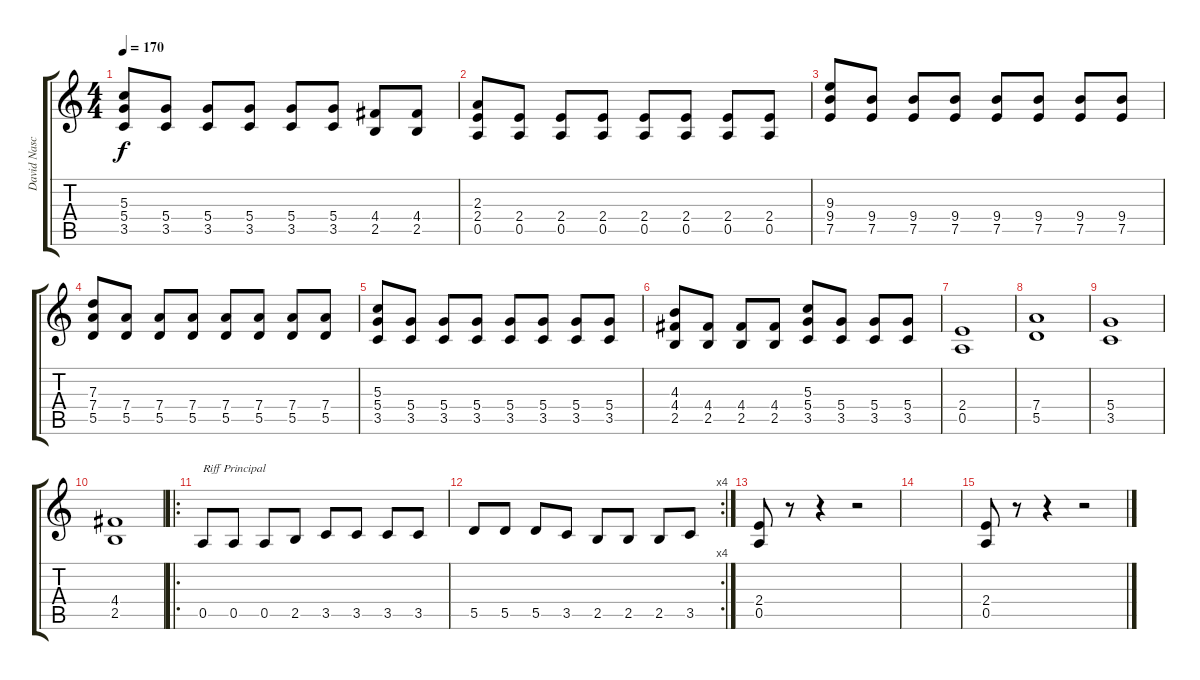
\track ("David Nascimento" "David Nasc") {instrument distortionguitar}
\staff {score tabs}
\tuning (E4 B3 G3 D3 A2 E2) {hide}
\ts (4 4)
\tempo 170
\clef g2
\ks c
(5.3 5.4 3.5).8{dy f} (5.4 3.5).8 (5.4 3.5).8 (5.4 3.5).8 (5.4 3.5).8 (5.4 3.5).8 (4.4 2.5).8 (4.4 2.5).8 |
(2.3 2.4 0.5).8 (2.4 0.5).8 (2.4 0.5).8 (2.4 0.5).8 (2.4 0.5).8 (2.4 0.5).8 (2.4 0.5).8 (2.4 0.5).8 |
(9.3 9.4 7.5).8 (9.4 7.5).8 (9.4 7.5).8 (9.4 7.5).8 (9.4 7.5).8 (9.4 7.5).8 (9.4 7.5).8 (9.4 7.5).8 |
(7.3 7.4 5.5).8 (7.4 5.5).8 (7.4 5.5).8 (7.4 5.5).8 (7.4 5.5).8 (7.4 5.5).8 (7.4 5.5).8 (7.4 5.5).8 |
(5.3 5.4 3.5).8 (5.4 3.5).8 (5.4 3.5).8 (5.4 3.5).8 (5.4 3.5).8 (5.4 3.5).8 (5.4 3.5).8 (5.4 3.5).8 |
(4.3 4.4 2.5).8 (4.4 2.5).8 (4.4 2.5).8 (4.4 2.5).8 (5.3 5.4 3.5).8 (5.4 3.5).8 (5.4 3.5).8 (5.4 3.5).8 |
(2.4 0.5).1 |
(7.4 5.5).1 |
(5.4 3.5).1 |
(4.4 2.5).1 |
\ro
0.5.8{txt "Riff Principal"} 0.5.8 0.5.8 2.5.8 3.5.8 3.5.8 3.5.8 3.5.8 |
\rc 4
5.5.8 5.5.8 5.5.8 3.5.8 2.5.8 2.5.8 2.5.8 3.5.8 |
(2.4 0.5).8 r.8 r.4 r.2 |
|
(2.4 0.5).8 r.8 r.4 r.2
